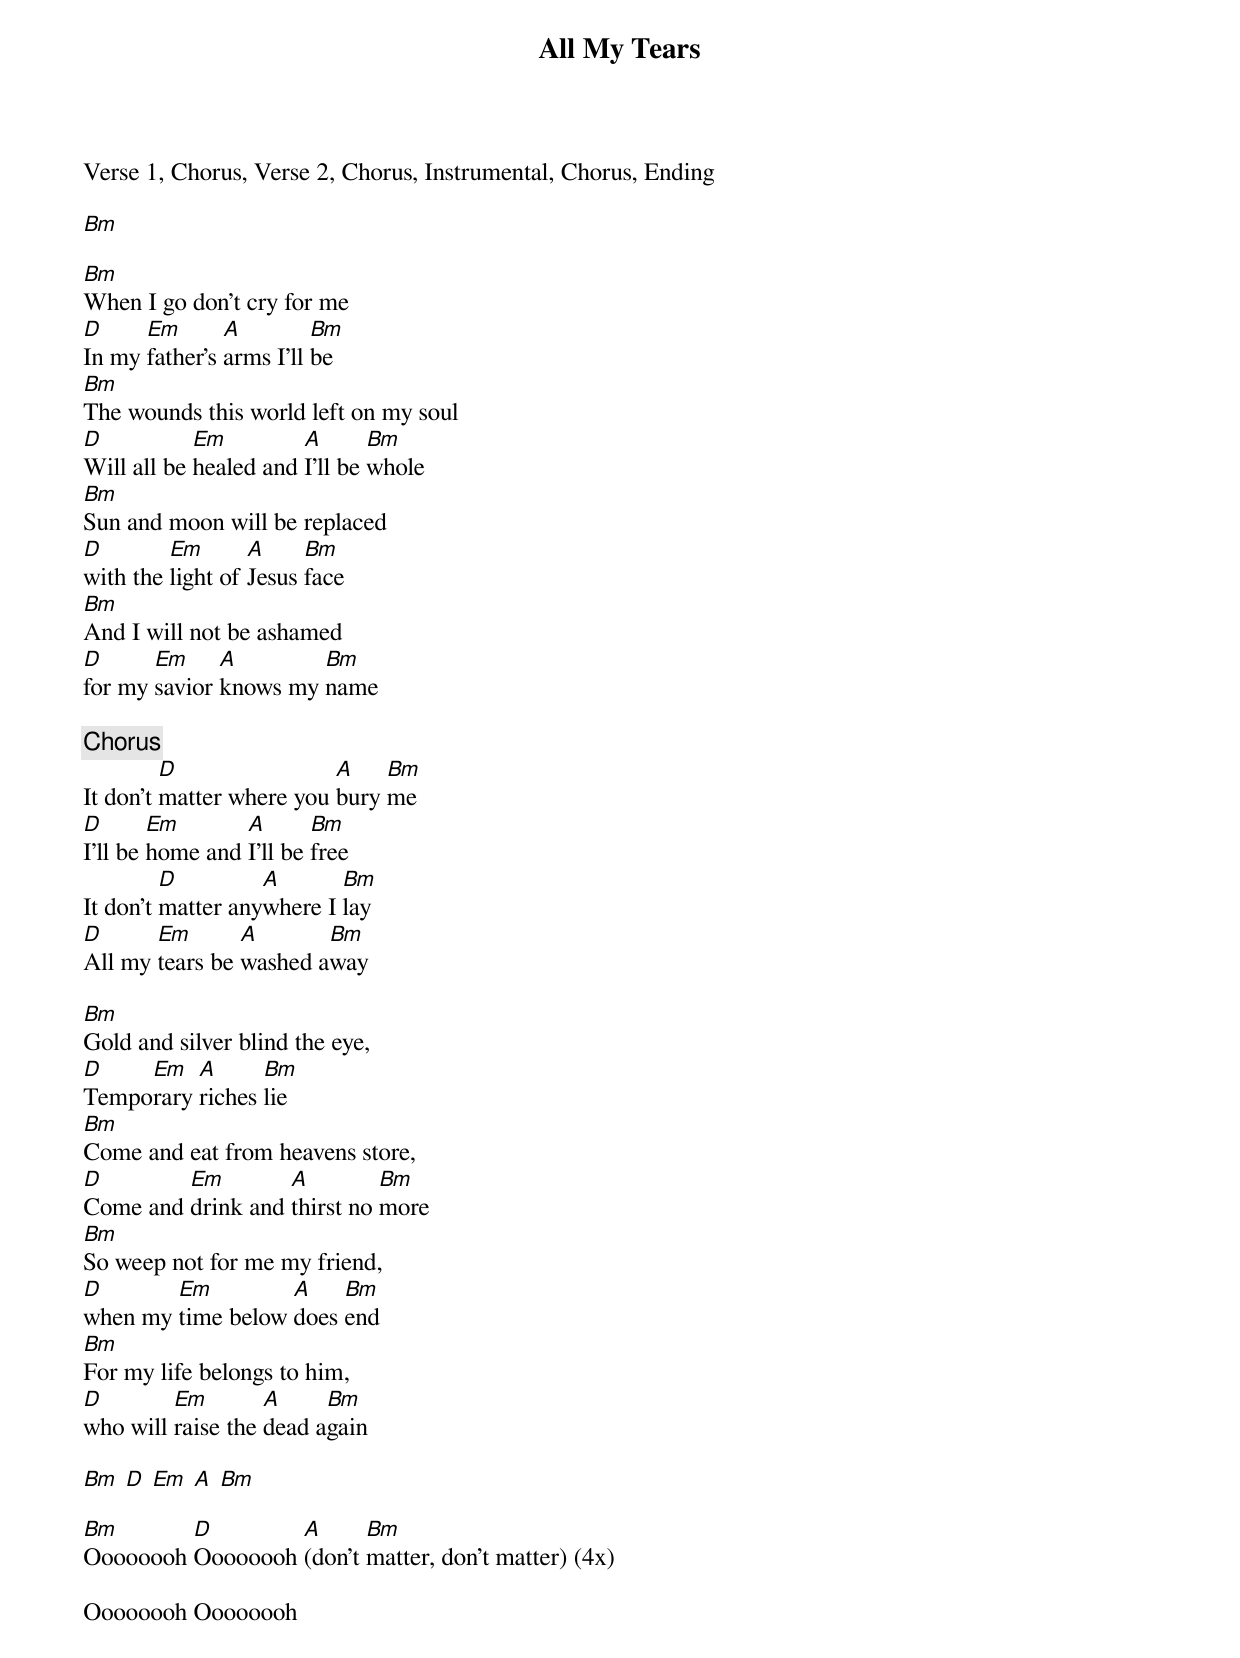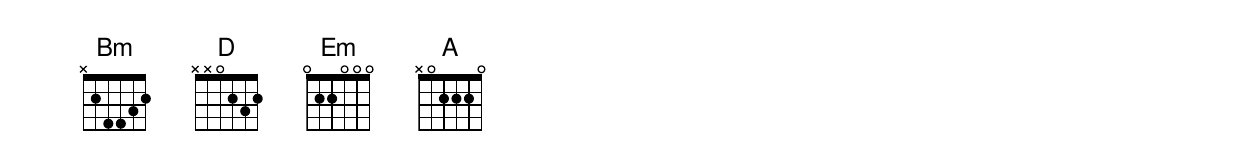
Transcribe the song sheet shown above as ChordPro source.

{Title: All My Tears}
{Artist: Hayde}

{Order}
Verse 1, Chorus, Verse 2, Chorus, Instrumental, Chorus, Ending

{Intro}
[Bm]

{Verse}
[Bm]When I go don't cry for me
[D]In my [Em]father's [A]arms I'll [Bm]be
[Bm]The wounds this world left on my soul
[D]Will all be [Em]healed and [A]I'll be [Bm]whole
[Bm]Sun and moon will be replaced
[D]with the [Em]light of [A]Jesus [Bm]face
[Bm]And I will not be ashamed
[D]for my [Em]savior [A]knows my [Bm]name

{Chorus}
It don't [D]matter where you [A]bury [Bm]me
[D]I'll be [Em]home and [A]I'll be [Bm]free
It don't [D]matter any[A]where I [Bm]lay
[D]All my [Em]tears be [A]washed a[Bm]way

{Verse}
[Bm]Gold and silver blind the eye,
[D]Tempo[Em]rary [A]riches [Bm]lie
[Bm]Come and eat from heavens store,
[D]Come and [Em]drink and [A]thirst no [Bm]more
[Bm]So weep not for me my friend,
[D]when my [Em]time below [A]does [Bm]end
[Bm]For my life belongs to him,
[D]who will [Em]raise the [A]dead a[Bm]gain

{Instrumental (x4)}
[Bm] [D] [Em] [A] [Bm]

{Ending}
[Bm]Oooooooh [D]Oooooooh [A](don't [Bm]matter, don't matter) (4x)

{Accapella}
Oooooooh Oooooooh
